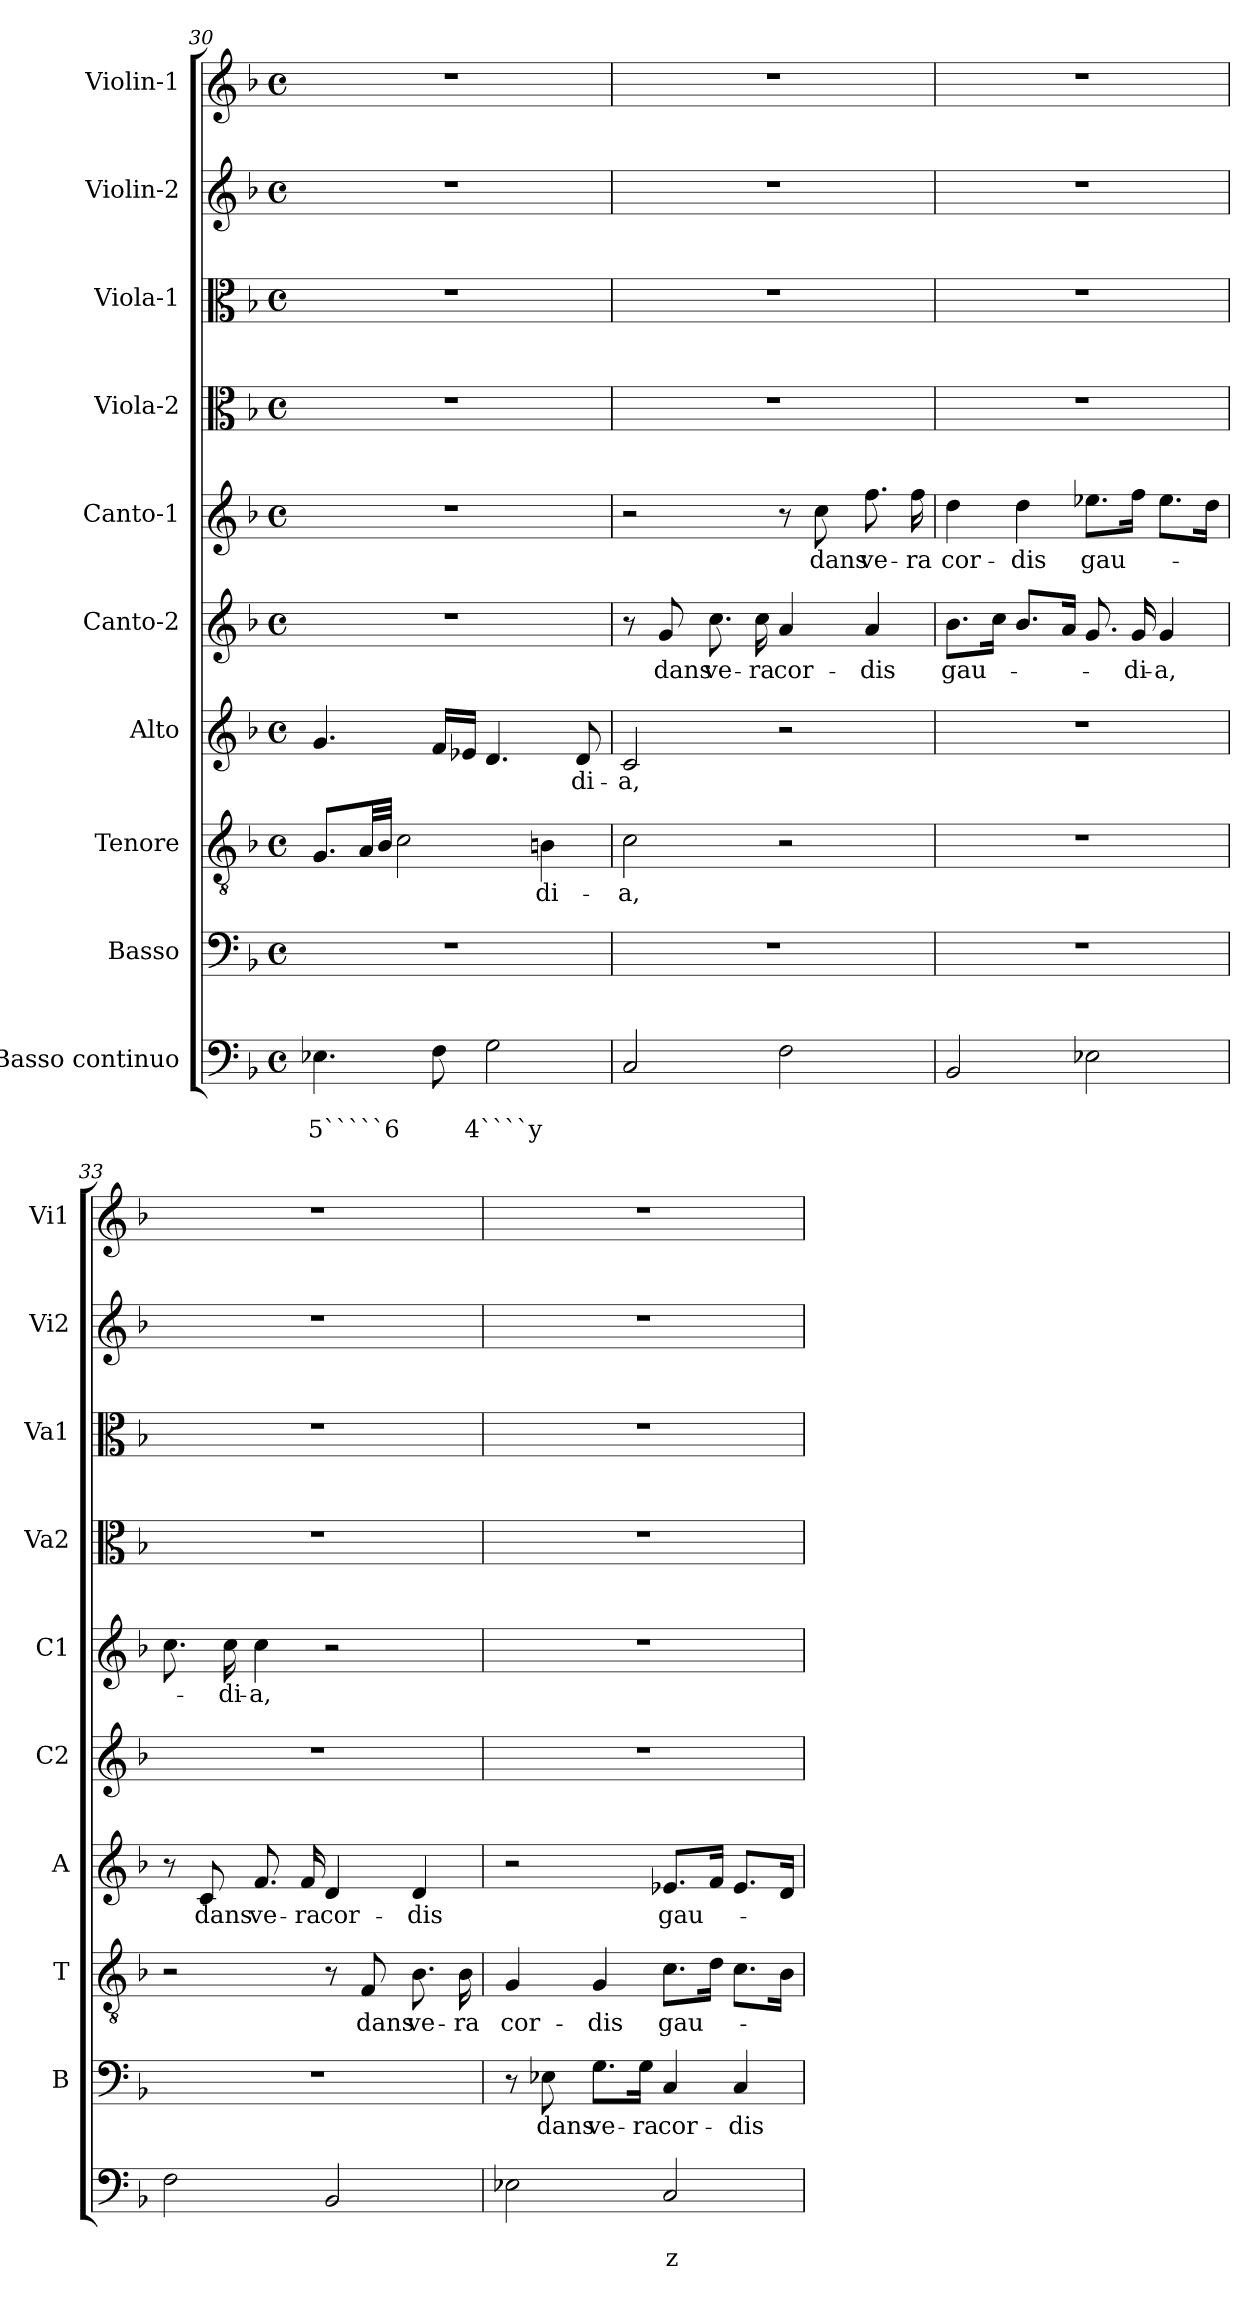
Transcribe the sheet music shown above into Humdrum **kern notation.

**kern	**text	**text	**kern	**text	**kern	**text	**kern	**text	**kern	**text	**kern	**text	**kern	**kern	**kern	**kern
*part10	*part10	*part10	*part9	*part9	*part8	*part8	*part7	*part7	*part6	*part6	*part5	*part5	*part4	*part3	*part2	*part1
*staff10	*staff10	*staff10	*staff9	*staff9	*staff8	*staff8	*staff7	*staff7	*staff6	*staff6	*staff5	*staff5	*staff4	*staff3	*staff2	*staff1
*I"Basso continuo	*	*	*I"Basso	*	*I"Tenore	*	*I"Alto	*	*I"Canto-2	*	*I"Canto-1	*	*I"Viola-2	*I"Viola-1	*I"Violin-2	*I"Violin-1
*	*	*	*I'B	*	*I'T	*	*I'A	*	*I'C2	*	*I'C1	*	*I'Va2	*I'Va1	*I'Vi2	*I'Vi1
*clefF4	*	*	*clefF4	*	*clefGv2	*	*clefG2	*	*clefG2	*	*clefG2	*	*clefC3	*clefC3	*clefG2	*clefG2
*k[b-]	*	*	*k[b-]	*	*k[b-]	*	*k[b-]	*	*k[b-]	*	*k[b-]	*	*k[b-]	*k[b-]	*k[b-]	*k[b-]
*F:	*	*	*F:	*	*F:	*	*F:	*	*F:	*	*F:	*	*F:	*F:	*F:	*F:
*M4/4	*	*	*M4/4	*	*M4/4	*	*M4/4	*	*M4/4	*	*M4/4	*	*M4/4	*M4/4	*M4/4	*M4/4
*met(c)	*	*	*met(c)	*	*met(c)	*	*met(c)	*	*met(c)	*	*met(c)	*	*met(c)	*met(c)	*met(c)	*met(c)
=30	=30	=30	=30	=30	=30	=30	=30	=30	=30	=30	=30	=30	=30	=30	=30	=30
!	!	!LO:LY:b	!	!	!	!	!	!	!	!	!	!	!	!	!	!
4.E-X\	.	5`````6	1r	.	8.G/L	.	4.g/	.	1r	.	1r	.	1r	1r	1r	1r
.	.	.	.	.	32A/LL	.	.	.	.	.	.	.	.	.	.	.
.	.	.	.	.	32B-/JJJ	.	.	.	.	.	.	.	.	.	.	.
.	.	.	.	.	2c\	.	.	.	.	.	.	.	.	.	.	.
8F\	.	.	.	.	.	.	16f/LL	.	.	.	.	.	.	.	.	.
.	.	.	.	.	.	.	16e-X/JJ	.	.	.	.	.	.	.	.	.
!	!	!LO:LY:b	!	!	!	!	!	!	!	!	!	!	!	!	!	!
2G\	.	4````y	.	.	.	.	4.d/	.	.	.	.	.	.	.	.	.
!	!	!	!	!	!	!LO:LY:b	!	!	!	!	!	!	!	!	!	!
.	.	.	.	.	4Bn\	-di-	.	.	.	.	.	.	.	.	.	.
!	!	!	!	!	!	!	!	!LO:LY:b	!	!	!	!	!	!	!	!
.	.	.	.	.	.	.	8d/	-di-	.	.	.	.	.	.	.	.
=31	=31	=31	=31	=31	=31	=31	=31	=31	=31	=31	=31	=31	=31	=31	=31	=31
!	!	!	!	!	!	!LO:LY:b	!	!LO:LY:b	!	!	!	!	!	!	!	!
2C/	.	.	1r	.	2c\	-a,	2c/	-a,	8r	.	2r	.	1r	1r	1r	1r
!	!	!	!	!	!	!	!	!	!	!LO:LY:b	!	!	!	!	!	!
.	.	.	.	.	.	.	.	.	8g/	dans	.	.	.	.	.	.
!	!	!	!	!	!	!	!	!	!	!LO:LY:b	!	!	!	!	!	!
.	.	.	.	.	.	.	.	.	8.cc\	ve-	.	.	.	.	.	.
!	!	!	!	!	!	!	!	!	!	!LO:LY:b	!	!	!	!	!	!
.	.	.	.	.	.	.	.	.	16cc\	-ra	.	.	.	.	.	.
!	!	!	!	!	!	!	!	!	!	!LO:LY:b	!	!	!	!	!	!
2F\	.	.	.	.	2r	.	2r	.	4a/	cor-	8r	.	.	.	.	.
!	!	!	!	!	!	!	!	!	!	!	!	!LO:LY:b	!	!	!	!
.	.	.	.	.	.	.	.	.	.	.	8cc\	dans	.	.	.	.
!	!	!	!	!	!	!	!	!	!	!LO:LY:b	!	!LO:LY:b	!	!	!	!
.	.	.	.	.	.	.	.	.	4a/	-dis	8.ff\	ve-	.	.	.	.
!	!	!	!	!	!	!	!	!	!	!	!	!LO:LY:b	!	!	!	!
.	.	.	.	.	.	.	.	.	.	.	16ff\	-ra	.	.	.	.
!!LO:PB:g=z
=32	=32	=32	=32	=32	=32	=32	=32	=32	=32	=32	=32	=32	=32	=32	=32	=32
!	!	!	!	!	!	!	!	!	!	!LO:LY:b	!	!LO:LY:b	!	!	!	!
2BB-/	.	.	1r	.	1r	.	1r	.	8.b-\L	gau-	4dd\	cor-	1r	1r	1r	1r
.	.	.	.	.	.	.	.	.	16cc\Jk	.	.	.	.	.	.	.
!	!	!	!	!	!	!	!	!	!	!	!	!LO:LY:b	!	!	!	!
.	.	.	.	.	.	.	.	.	8.b-/L	.	4dd\	-dis	.	.	.	.
.	.	.	.	.	.	.	.	.	16a/Jk	.	.	.	.	.	.	.
!	!	!	!	!	!	!	!	!	!	!	!	!LO:LY:b	!	!	!	!
2E-X\	.	.	.	.	.	.	.	.	8.g/	.	8.ee-X\L	gau-	.	.	.	.
!	!	!	!	!	!	!	!	!	!	!LO:LY:b	!	!	!	!	!	!
.	.	.	.	.	.	.	.	.	16g/	-di-	16ff\Jk	.	.	.	.	.
!	!	!	!	!	!	!	!	!	!	!LO:LY:b	!	!	!	!	!	!
.	.	.	.	.	.	.	.	.	4g/	-a,	8.ee-\L	.	.	.	.	.
.	.	.	.	.	.	.	.	.	.	.	16dd\Jk	.	.	.	.	.
=33	=33	=33	=33	=33	=33	=33	=33	=33	=33	=33	=33	=33	=33	=33	=33	=33
2F\	.	.	1r	.	2r	.	8r	.	1r	.	8.cc\	.	1r	1r	1r	1r
!	!	!	!	!	!	!	!	!LO:LY:b	!	!	!	!	!	!	!	!
.	.	.	.	.	.	.	8c/	dans	.	.	.	.	.	.	.	.
!	!	!	!	!	!	!	!	!	!	!	!	!LO:LY:b	!	!	!	!
.	.	.	.	.	.	.	.	.	.	.	16cc\	-di-	.	.	.	.
!	!	!	!	!	!	!	!	!LO:LY:b	!	!	!	!LO:LY:b	!	!	!	!
.	.	.	.	.	.	.	8.f/	ve-	.	.	4cc\	-a,	.	.	.	.
!	!	!	!	!	!	!	!	!LO:LY:b	!	!	!	!	!	!	!	!
.	.	.	.	.	.	.	16f/	-ra	.	.	.	.	.	.	.	.
!	!	!	!	!	!	!	!	!LO:LY:b	!	!	!	!	!	!	!	!
2BB-/	.	.	.	.	8r	.	4d/	cor-	.	.	2r	.	.	.	.	.
!	!	!	!	!	!	!LO:LY:b	!	!	!	!	!	!	!	!	!	!
.	.	.	.	.	8F/	dans	.	.	.	.	.	.	.	.	.	.
!	!	!	!	!	!	!LO:LY:b	!	!LO:LY:b	!	!	!	!	!	!	!	!
.	.	.	.	.	8.B-\	ve-	4d/	-dis	.	.	.	.	.	.	.	.
!	!	!	!	!	!	!LO:LY:b	!	!	!	!	!	!	!	!	!	!
.	.	.	.	.	16B-\	-ra	.	.	.	.	.	.	.	.	.	.
=34	=34	=34	=34	=34	=34	=34	=34	=34	=34	=34	=34	=34	=34	=34	=34	=34
!	!	!	!	!	!	!LO:LY:b	!	!	!	!	!	!	!	!	!	!
2E-X\	.	.	8r	.	4G/	cor-	2r	.	1r	.	1r	.	1r	1r	1r	1r
!	!	!	!	!LO:LY:b	!	!	!	!	!	!	!	!	!	!	!	!
.	.	.	8E-X\	dans	.	.	.	.	.	.	.	.	.	.	.	.
!	!	!	!	!LO:LY:b	!	!LO:LY:b	!	!	!	!	!	!	!	!	!	!
.	.	.	8.G\L	ve-	4G/	-dis	.	.	.	.	.	.	.	.	.	.
!	!	!	!	!LO:LY:b	!	!	!	!	!	!	!	!	!	!	!	!
.	.	.	16G\Jk	-ra	.	.	.	.	.	.	.	.	.	.	.	.
!	!	!LO:LY:b	!	!LO:LY:b	!	!LO:LY:b	!	!LO:LY:b	!	!	!	!	!	!	!	!
2C/	.	z	4C/	cor-	8.c\L	gau-	8.e-X/L	gau-	.	.	.	.	.	.	.	.
.	.	.	.	.	16d\Jk	.	16f/Jk	.	.	.	.	.	.	.	.	.
!	!	!	!	!LO:LY:b	!	!	!	!	!	!	!	!	!	!	!	!
.	.	.	4C/	-dis	8.c\L	.	8.e-/L	.	.	.	.	.	.	.	.	.
.	.	.	.	.	16B-\Jk	.	16d/Jk	.	.	.	.	.	.	.	.	.
=	=	=	=	=	=	=	=	=	=	=	=	=	=	=	=	=
*-	*-	*-	*-	*-	*-	*-	*-	*-	*-	*-	*-	*-	*-	*-	*-	*-
